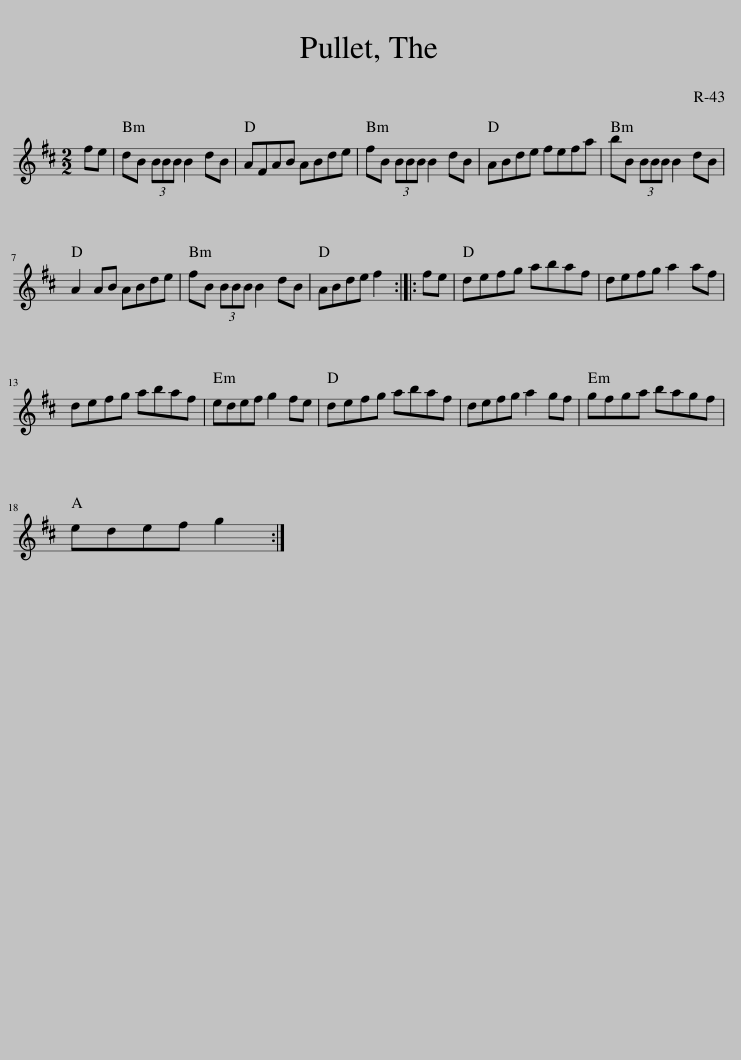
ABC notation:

X:1
L:1/8
M:2/2
I:linebreak $
K:D
V:1 treble
V:1
 fe | dB (3BBB B2 dB | AFAB ABde | fB (3BBB B2 dB | ABde fefa | %5
 bB (3BBB B2 dB |$ A2 AB ABde | fB (3BBB B2 dB | ABde f2 :: fe | %10
 defg abaf | defg a2 af |$ defg abaf | edef g2 fe | defg abaf | %15
 defg a2 gf | gfga bagf |$ edef g2 :| %18
